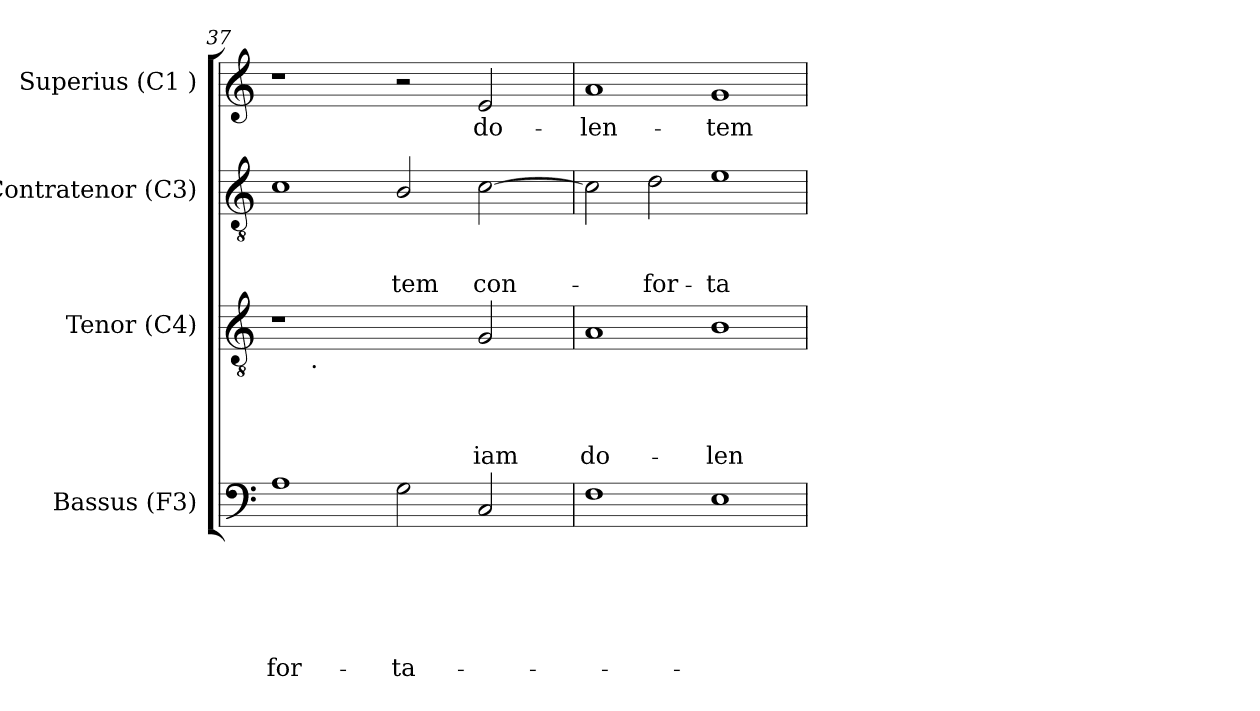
**kern	**text	**text	**text	**text	**text	**text	**kern	**text	**text	**text	**text	**kern	**text	**text	**text	**kern	**text
*part4	*part4	*part4	*part4	*part4	*part4	*part4	*part3	*part3	*part3	*part3	*part3	*part2	*part2	*part2	*part2	*part1	*part1
*staff4	*staff4	*staff4	*staff4	*staff4	*staff4	*staff4	*staff3	*staff3	*staff3	*staff3	*staff3	*staff2	*staff2	*staff2	*staff2	*staff1	*staff1
*I"Bassus (F3)	*	*	*	*	*	*	*I"Tenor (C4)	*	*	*	*	*I"Contratenor (C3)	*	*	*	*I"Superius (C1 )	*
*I'Bass.	*	*	*	*	*	*	*I'T.	*	*	*	*	*I'C.	*	*	*	*I'S.	*
*clefF4	*	*	*	*	*	*	*clefGv2	*	*	*	*	*clefGv2	*	*	*	*clefG2	*
*k[]	*	*	*	*	*	*	*k[]	*	*	*	*	*k[]	*	*	*	*k[]	*
*C:	*	*	*	*	*	*	*C:	*	*	*	*	*C:	*	*	*	*C:	*
=37	=37	=37	=37	=37	=37	=37	=37	=37	=37	=37	=37	=37	=37	=37	=37	=37	=37
!	!	!	!	!	!	!LO:LY:b	!	!	!	!	!	!	!	!	!	!	!
*	*	*	*	*	*	*	*^	*	*	*	*	*	*	*	*	*	*
1A	.	.	.	.	.	-for-	1r	8ryy	.	.	.	.	1c	.	.	.	1r	.
.	.	.	.	.	.	.	.	32ryy	.	.	.	.	.	.	.	.	.	.
!	!	!	!	!	!	!	!	!LO:TX:b:t=.	!	!	!	!	!	!	!	!	!	!
.	.	.	.	.	.	.	.	1ryy	.	.	.	.	.	.	.	.	.	.
!	!	!	!	!	!	!LO:LY:b	!	!	!	!	!	!	!	!	!	!LO:LY:b	!	!
2G\	.	.	.	.	.	-ta-	2ryy	.	.	.	.	.	2B/	.	.	-tem	2r	.
.	.	.	.	.	.	.	.	2ryy	.	.	.	.	.	.	.	.	.	.
!	!	!	!	!	!	!	!	!	!	!	!	!LO:LY:b	!	!	!	!LO:LY:b	!	!LO:LY:b
2C/	.	.	.	.	.	.	2G/	.	.	.	.	iam	[>2c\	.	.	con-	2e/	do-
.	.	.	.	.	.	.	.	4ryy	.	.	.	.	.	.	.	.	.	.
.	.	.	.	.	.	.	.	16.ryy	.	.	.	.	.	.	.	.	.	.
=38	=38	=38	=38	=38	=38	=38	=38	=38	=38	=38	=38	=38	=38	=38	=38	=38	=38	=38
!	!	!	!	!	!	!	!	!	!	!	!	!LO:LY:b	!	!	!	!	!	!LO:LY:b
*	*	*	*	*	*	*	*v	*v	*	*	*	*	*	*	*	*	*	*
1F	.	.	.	.	.	.	1A	.	.	.	do-	2c\]	.	.	.	1a	-len-
!	!	!	!	!	!	!	!	!	!	!	!	!	!	!	!LO:LY:b	!	!
.	.	.	.	.	.	.	.	.	.	.	.	2d\	.	.	-for-	.	.
!	!	!	!	!	!	!	!	!	!	!	!LO:LY:b	!	!	!	!LO:LY:b	!	!LO:LY:b
1E	.	.	.	.	.	.	1B	.	.	.	-len-	1e	.	.	-ta-	1g	-tem
=	=	=	=	=	=	=	=	=	=	=	=	=	=	=	=	=	=
*-	*-	*-	*-	*-	*-	*-	*-	*-	*-	*-	*-	*-	*-	*-	*-	*-	*-
